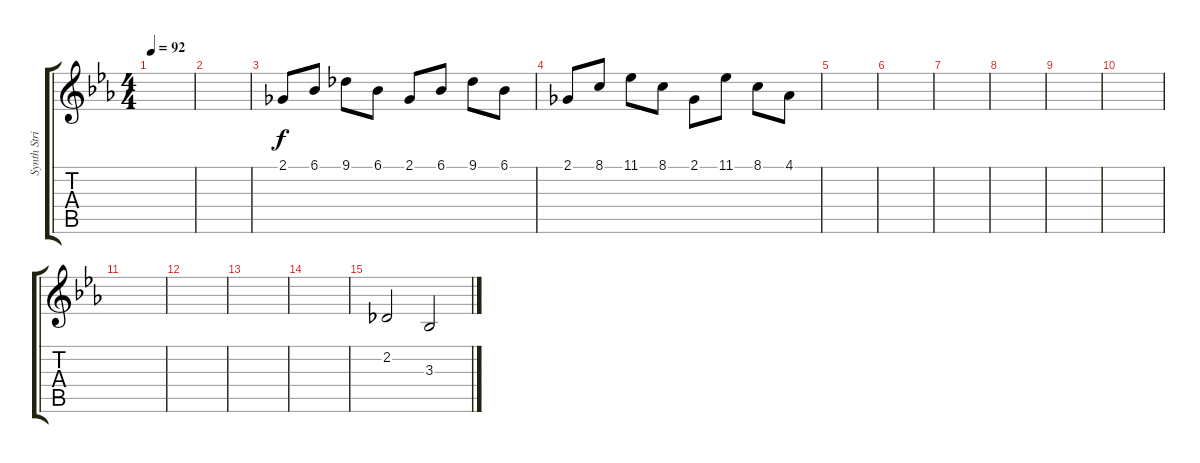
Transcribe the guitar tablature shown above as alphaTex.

\track ("Synth Strings 2" "Synth Stri") {instrument synthstrings1}
\staff {score tabs}
\tuning (E4 B3 G3 D3 A2 E2) {hide}
\ts (4 4)
\tempo 92
\clef g2
\ks eb
|
|
2.1.8 6.1.8 9.1.8 6.1.8 2.1.8 6.1.8 9.1.8 6.1.8 |
2.1.8 8.1.8 11.1.8 8.1.8 2.1.8 11.1.8 8.1.8 4.1.8 |
|
|
|
|
|
|
|
|
|
|
2.2.2 3.3.2
